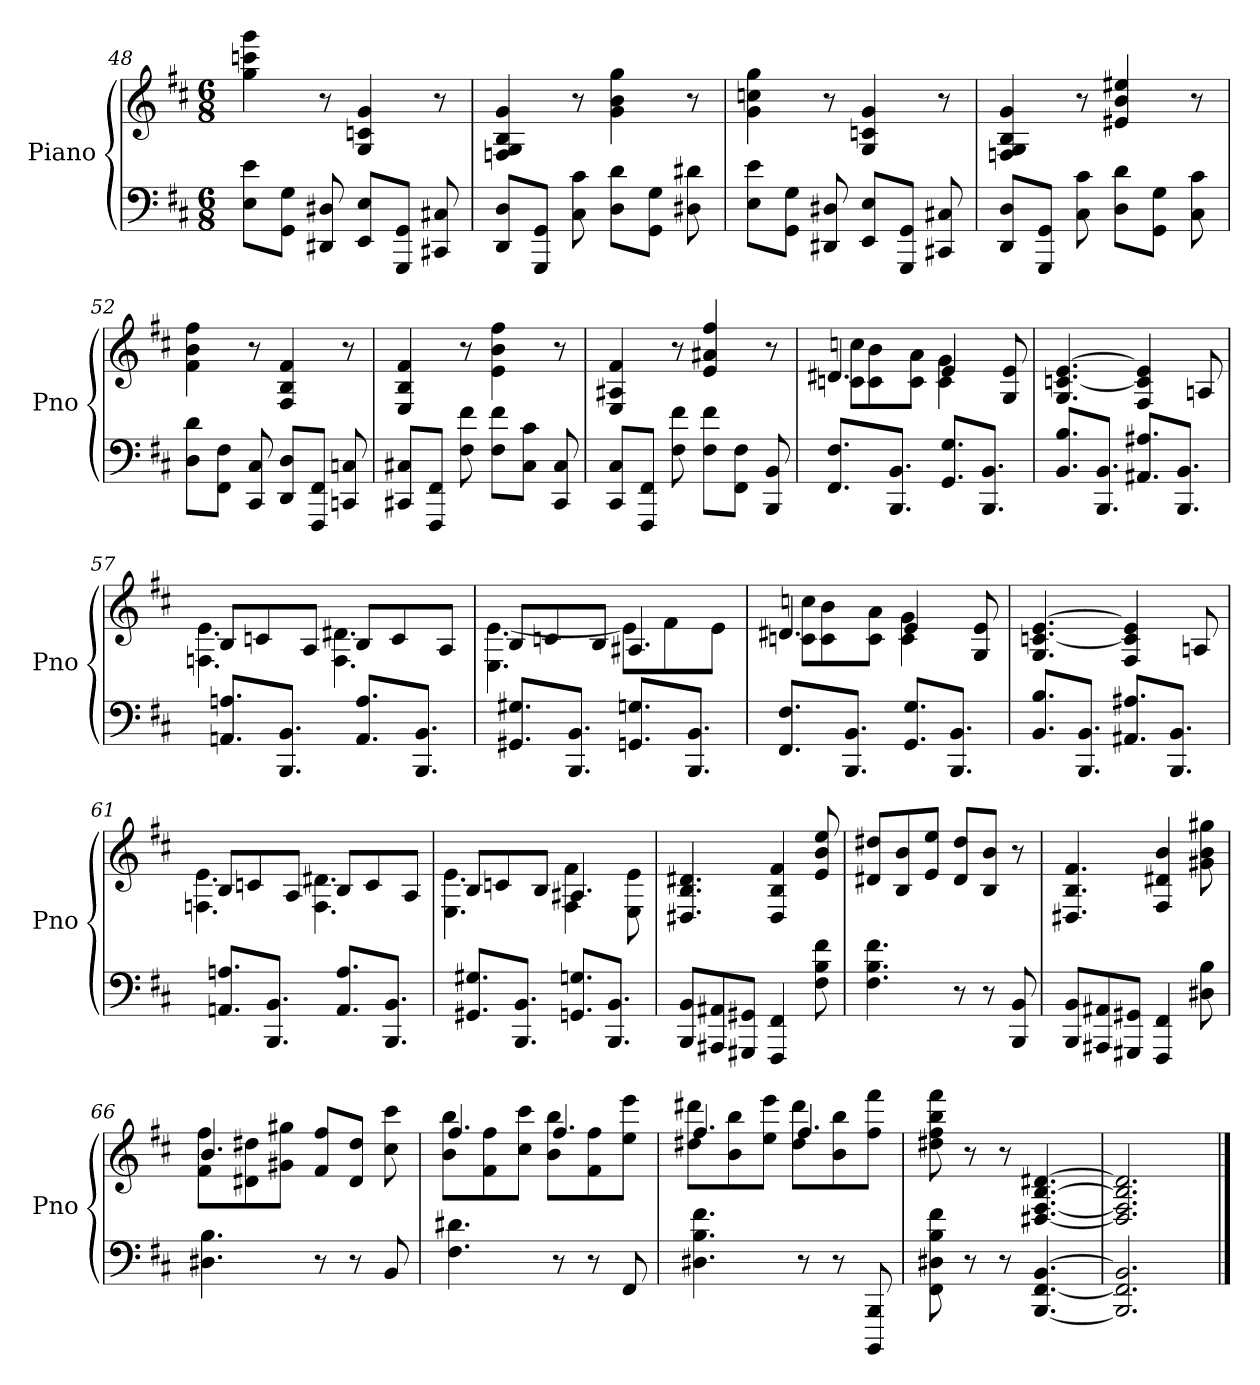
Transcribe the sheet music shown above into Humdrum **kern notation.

**kern	**kern
*part1	*part1
*staff2	*staff1
*I"Piano	*
*I'Pno	*
*clefF4	*clefG2
*k[f#c#]	*k[f#c#]
*b:	*b:
*M6/8	*M6/8
=48	=48
8E 8eL	4gg 4cccn 4ggg
8GG 8GJ	.
8DD#X 8D#X	8r
8EE 8EL	4G 4cn 4g
8GGG 8GGJ	.
8CC#X 8C#X	8r
=49	=49
8DD 8DL	4Fn 4G 4B 4g
8GGG 8GGJ	.
8C# 8c#	8r
8D 8dL	4g 4b 4gg
8GG 8GJ	.
8D#X 8d#X	8r
=50	=50
8E 8eL	4g 4ccn 4gg
8GG 8GJ	.
8DD#X 8D#X	8r
8EE 8EL	4G 4cn 4g
8GGG 8GGJ	.
8CC#X 8C#X	8r
=51	=51
8DD 8DL	4Fn 4G 4B 4g
8GGG 8GGJ	.
8C# 8c#	8r
8D 8dL	4e#X 4b 4ee#X
8GG 8GJ	.
8C# 8c#	8r
=52	=52
8D 8dL	4f# 4b 4ff#
8FF# 8F#J	.
8CC# 8C#	8r
8DD 8DL	4F# 4B 4f#
8FFF# 8FF#J	.
8CCn 8Cn	8r
=53	=53
8CC#X 8C#XL	4E 4B 4f#
8FFF# 8FF#J	.
8F# 8f#	8r
8F# 8f#L	4e 4b 4ff#
8C# 8c#J	.
8CC# 8C#	8r
=54	=54
8CC# 8C#L	4E 4A#X 4f#
8FFF# 8FF#J	.
8F# 8f#	8r
8F# 8f#L	4e 4a#X 4ff#
8FF# 8F#J	.
8BBB 8BB	8r
=55	=55
*	*^
8.FF# 8.F#L	4.d#X	8cn 8ccnL
.	.	8c 8b
8.BBB 8.BBJ	.	.
.	.	8c 8aJ
8.GG 8.GL	4e	4c 4g
8.BBB 8.BBJ	.	.
.	8ryy	8G 8e
*	*v	*v
=56	=56
8.BB 8.BL	4.G [4.cn [4.e
8.BBB 8.BBJ	.
8.AA#X 8.A#XL	4F# 4c] 4e]
8.BBB 8.BBJ	.
.	8An
=57	=57
*	*^
8.AAn 8.AnL	8BL	4.Fn 4.e
.	8cn	.
8.BBB 8.BBJ	.	.
.	8AJ	.
8.AA 8.AL	8BL	4.F 4.d#X
.	8c	.
8.BBB 8.BBJ	.	.
.	8AJ	.
=58	=58	=58
8.GG#X 8.G#XL	8BL	4.E [4.e
.	8cn	.
8.BBB 8.BBJ	.	.
.	8BJ	.
8.GGn 8.GnL	4.A#X	8eL]
.	.	8f#
8.BBB 8.BBJ	.	.
.	.	8eJ
=59	=59	=59
8.FF# 8.F#L	4.d#X	8cn 8ccnL
.	.	8c 8b
8.BBB 8.BBJ	.	.
.	.	8c 8aJ
8.GG 8.GL	4e	4c 4g
8.BBB 8.BBJ	.	.
.	8ryy	8G 8e
*	*v	*v
=60	=60
8.BB 8.BL	4.G [4.cn [4.e
8.BBB 8.BBJ	.
8.AA#X 8.A#XL	4F# 4c] 4e]
8.BBB 8.BBJ	.
.	8An
=61	=61
*	*^
8.AAn 8.AnL	8BL	4.Fn 4.e
.	8cn	.
8.BBB 8.BBJ	.	.
.	8AJ	.
8.AA 8.AL	8BL	4.F 4.d#X
.	8c	.
8.BBB 8.BBJ	.	.
.	8AJ	.
=62	=62	=62
8.GG#X 8.G#XL	8BL	4.E 4.e
.	8cn	.
8.BBB 8.BBJ	.	.
.	8BJ	.
8.GGn 8.GnL	4.A#X	4F# 4f#
8.BBB 8.BBJ	.	.
.	.	8E 8e
*	*v	*v
=63	=63
8BBB 8BBL	4.D#X 4.B 4.d#X
8AAA#X 8AA#X	.
8GGG#X 8GG#XJ	.
4FFF# 4FF#	4D# 4B 4f#
8F# 8B 8f#	8e 8b 8ee
=64	=64
4.F# 4.B 4.f#	8d#X 8dd#XL
.	8B 8b
.	8e 8eeJ
8r	8d# 8dd#L
8r	8B 8bJ
8BBB 8BB	8r
=65	=65
8BBB 8BBL	4.D#X 4.B 4.f#
8AAA#X 8AA#X	.
8GGG#X 8GG#XJ	.
4FFF# 4FF#	4F# 4d#X 4b
8D#X 8B	8g#X 8b 8gg#X
=66	=66
*	*^
4.D#X 4.B	4.b	8f# 8ff#L
.	.	8d#X 8dd#X
.	.	8g#X 8gg#XJ
8r	4.ryy	8f# 8ff#L
8r	.	8d# 8dd#J
8BB	.	8cc# 8ccc#
=67	=67	=67
4.F# 4.d#X	4.ff#	8b 8bbL
.	.	8f# 8ff#
.	.	8cc# 8ccc#J
8r	4.ff#	8b 8bbL
8r	.	8f# 8ff#
8FF#	.	8ee 8eeeJ
=68	=68	=68
4.D#X 4.B 4.f#	4.ff#	8dd#X 8ddd#XL
.	.	8b 8bb
.	.	8ee 8eeeJ
8r	4.ff#	8dd# 8ddd#L
8r	.	8b 8bb
8BBBB 8BBB	.	8ff# 8fff#J
*	*v	*v
=69	=69
8FF# 8D#X 8B 8f#	8dd#X 8ff# 8bb 8fff#
8r	8r
8r	8r
[4.BBB [4.FF# [4.BB	[4.D#X [4.F# [4.B [4.d#X
=70	=70
2.BBB] 2.FF#] 2.BB]	2.D#] 2.F#] 2.B] 2.d#]
==	==
*-	*-
